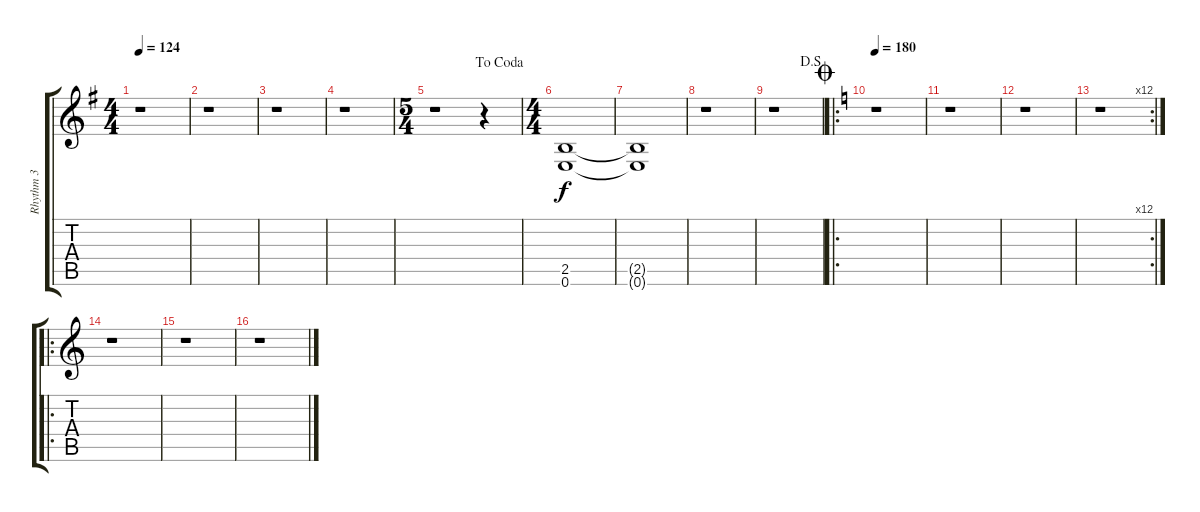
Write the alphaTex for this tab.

\track ("Rhythm 3" "Rhythm 3") {instrument distortionguitar}
\staff {score tabs}
\tuning (E4 B3 G3 D3 A2 E2) {hide}
\ts (4 4)
\tempo 124
\clef g2
\ks g
r.1{dy f} |
r.1 |
r.1 |
r.1 |
\ts (5 4)
\jump dacoda
r.1 r.4 |
\ts (4 4)
(2.5 0.6).1 |
(2.5{t} 0.6{t}).1 |
r.1 |
\jump dalsegno
r.1 |
\ro
\jump coda
\tempo 180
\ks c
r.1 |
r.1 |
r.1 |
\rc 12
r.1 |
\ro
r.1 |
r.1 |
r.1
